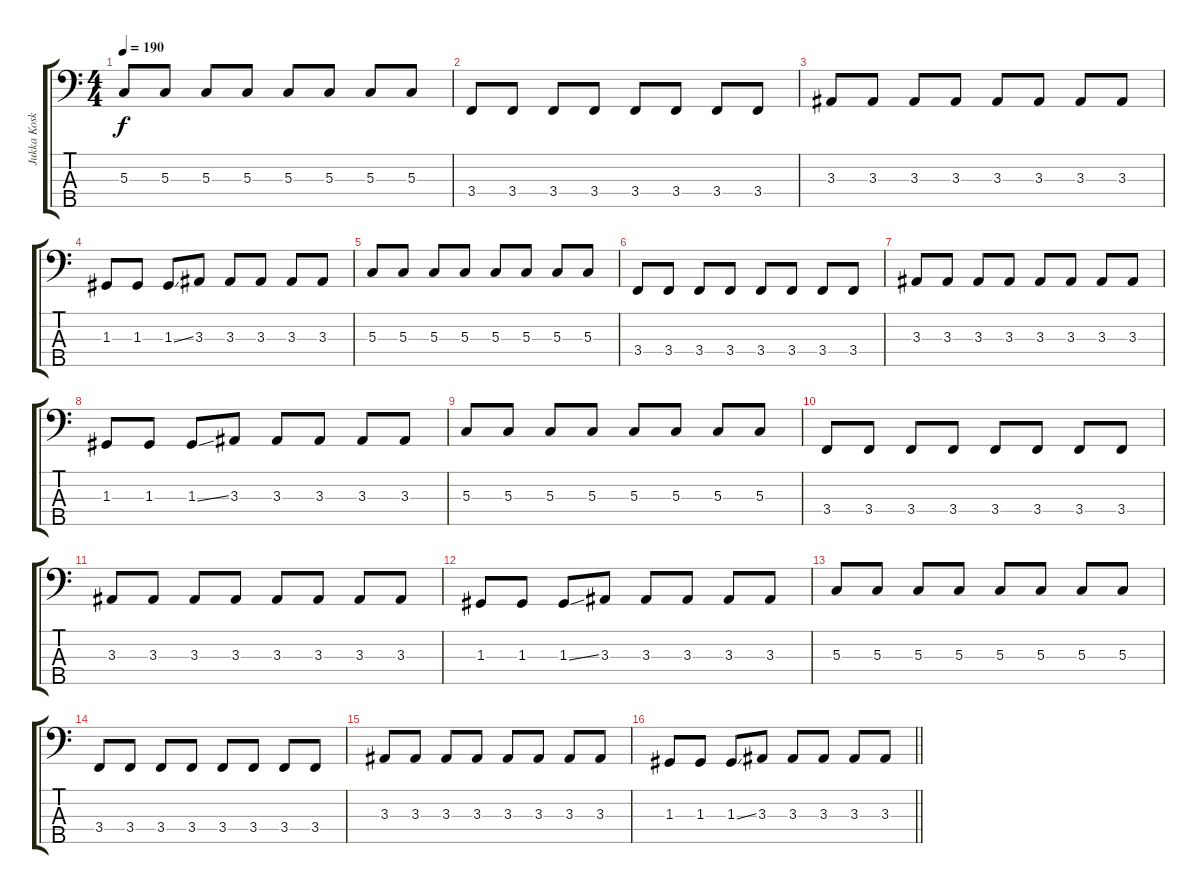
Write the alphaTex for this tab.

\track ("Jukka Koskinen" "Jukka Kosk") {instrument electricbasspick}
\staff {score tabs}
\tuning (F2 C2 G1 D1 A0) {hide}
\ts (4 4)
\tempo 190
\clef f4
\ks c
5.3.8{dy f} 5.3.8 5.3.8 5.3.8 5.3.8 5.3.8 5.3.8 5.3.8 |
3.4.8 3.4.8 3.4.8 3.4.8 3.4.8 3.4.8 3.4.8 3.4.8 |
3.3.8 3.3.8 3.3.8 3.3.8 3.3.8 3.3.8 3.3.8 3.3.8 |
1.3.8 1.3.8 1.3{ss}.8 3.3.8 3.3.8 3.3.8 3.3.8 3.3.8 |
5.3.8 5.3.8 5.3.8 5.3.8 5.3.8 5.3.8 5.3.8 5.3.8 |
3.4.8 3.4.8 3.4.8 3.4.8 3.4.8 3.4.8 3.4.8 3.4.8 |
3.3.8 3.3.8 3.3.8 3.3.8 3.3.8 3.3.8 3.3.8 3.3.8 |
1.3.8 1.3.8 1.3{ss}.8 3.3.8 3.3.8 3.3.8 3.3.8 3.3.8 |
5.3.8 5.3.8 5.3.8 5.3.8 5.3.8 5.3.8 5.3.8 5.3.8 |
3.4.8 3.4.8 3.4.8 3.4.8 3.4.8 3.4.8 3.4.8 3.4.8 |
3.3.8 3.3.8 3.3.8 3.3.8 3.3.8 3.3.8 3.3.8 3.3.8 |
1.3.8 1.3.8 1.3{ss}.8 3.3.8 3.3.8 3.3.8 3.3.8 3.3.8 |
5.3.8 5.3.8 5.3.8 5.3.8 5.3.8 5.3.8 5.3.8 5.3.8 |
3.4.8 3.4.8 3.4.8 3.4.8 3.4.8 3.4.8 3.4.8 3.4.8 |
3.3.8 3.3.8 3.3.8 3.3.8 3.3.8 3.3.8 3.3.8 3.3.8 |
\barLineRight lightlight
1.3.8 1.3.8 1.3{ss}.8 3.3.8 3.3.8 3.3.8 3.3.8 3.3.8
